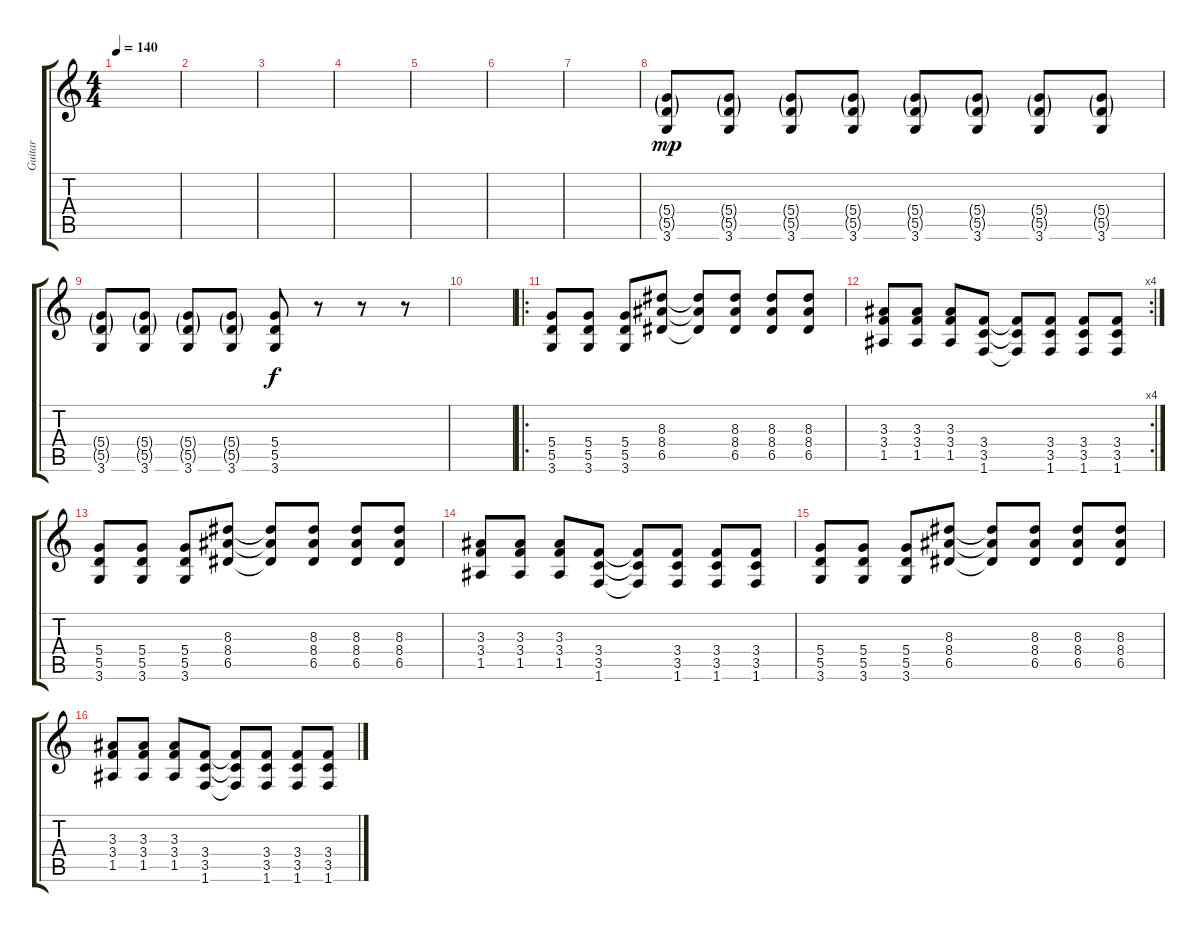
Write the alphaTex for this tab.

\track ("Guitar" "Guitar") {instrument distortionguitar}
\staff {score tabs}
\tuning (E4 B3 G3 D3 A2 E2) {hide}
\ts (4 4)
\tempo 140
\clef g2
\ks c
|
|
|
|
|
|
|
(5.4{g} 5.5{g} 3.6).8{dy mp} (5.4{g} 5.5{g} 3.6).8 (5.4{g} 5.5{g} 3.6).8 (5.4{g} 5.5{g} 3.6).8 (5.4{g} 5.5{g} 3.6).8 (5.4{g} 5.5{g} 3.6).8 (5.4{g} 5.5{g} 3.6).8 (5.4{g} 5.5{g} 3.6).8 |
(5.4{g} 5.5{g} 3.6).8 (5.4{g} 5.5{g} 3.6).8 (5.4{g} 5.5{g} 3.6).8 (5.4{g} 5.5{g} 3.6).8 (5.4 5.5 3.6).8{dy f} r.8 r.8 r.8 |
|
\ro
(5.4 5.5 3.6).8{volume 13} (5.4 5.5 3.6).8 (5.4 5.5 3.6).8 (8.3 8.4 6.5).8 (8.3{t} 8.4{t} 6.5{t}).8 (8.3 8.4 6.5).8 (8.3 8.4 6.5).8 (8.3 8.4 6.5).8 |
\rc 4
(3.3 3.4 1.5).8 (3.3 3.4 1.5).8 (3.3 3.4 1.5).8 (3.4 3.5 1.6).8 (3.4{t} 3.5{t} 1.6{t}).8 (3.4 3.5 1.6).8 (3.4 3.5 1.6).8 (3.4 3.5 1.6).8 |
(5.4 5.5 3.6).8 (5.4 5.5 3.6).8 (5.4 5.5 3.6).8 (8.3 8.4 6.5).8 (8.3{t} 8.4{t} 6.5{t}).8 (8.3 8.4 6.5).8 (8.3 8.4 6.5).8 (8.3 8.4 6.5).8 |
(3.3 3.4 1.5).8 (3.3 3.4 1.5).8 (3.3 3.4 1.5).8 (3.4 3.5 1.6).8 (3.4{t} 3.5{t} 1.6{t}).8 (3.4 3.5 1.6).8 (3.4 3.5 1.6).8 (3.4 3.5 1.6).8 |
(5.4 5.5 3.6).8 (5.4 5.5 3.6).8 (5.4 5.5 3.6).8 (8.3 8.4 6.5).8 (8.3{t} 8.4{t} 6.5{t}).8 (8.3 8.4 6.5).8 (8.3 8.4 6.5).8 (8.3 8.4 6.5).8 |
(3.3 3.4 1.5).8 (3.3 3.4 1.5).8 (3.3 3.4 1.5).8 (3.4 3.5 1.6).8 (3.4{t} 3.5{t} 1.6{t}).8 (3.4 3.5 1.6).8 (3.4 3.5 1.6).8 (3.4 3.5 1.6).8
